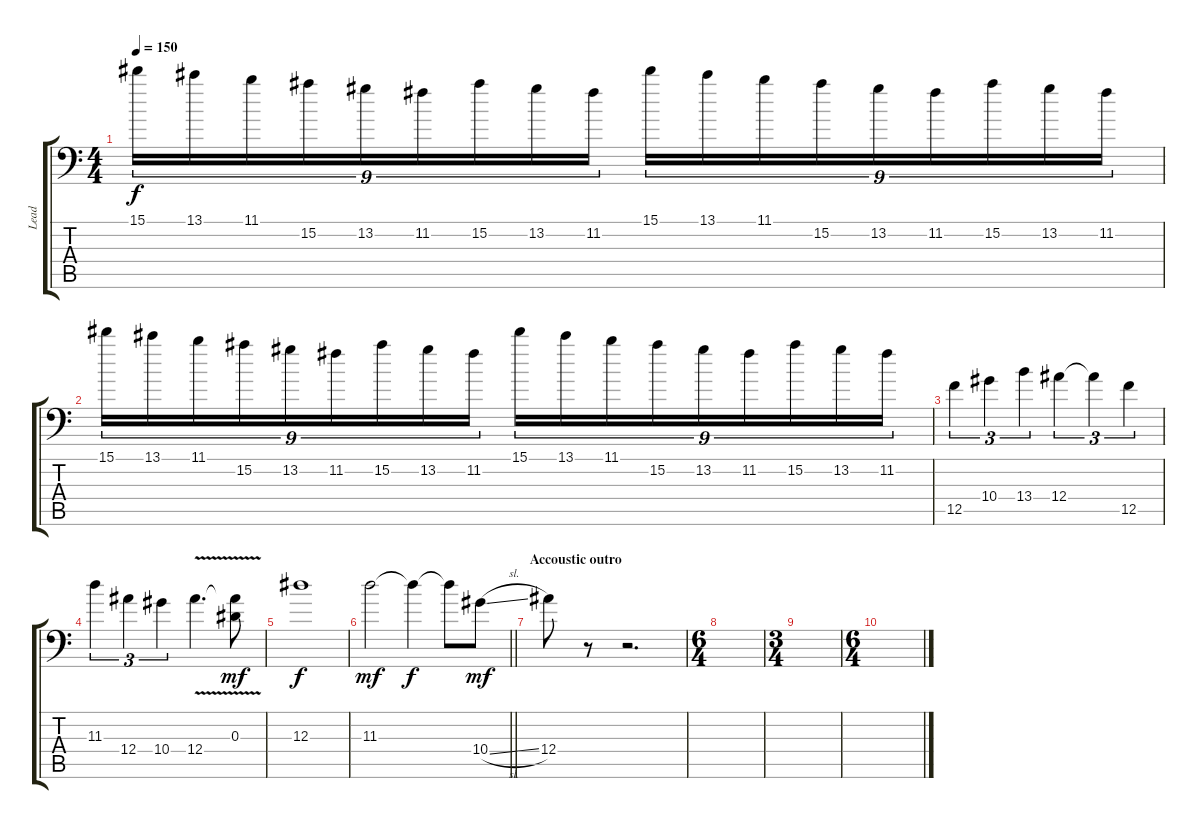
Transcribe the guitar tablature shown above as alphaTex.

\track ("Lead" "Lead") {instrument distortionguitar}
\staff {score tabs}
\tuning (C4 G3 Eb3 Bb2 F2 Bb1) {hide}
\ts (4 4)
\tempo 150
\clef f4
\ks c
15.1.16{tu (9 8) dy f} 13.1.16{tu (9 8)} 11.1.16{tu (9 8)} 15.2.16{tu (9 8)} 13.2.16{tu (9 8)} 11.2.16{tu (9 8)} 15.2.16{tu (9 8)} 13.2.16{tu (9 8)} 11.2.16{tu (9 8)} 15.1.16{tu (9 8)} 13.1.16{tu (9 8)} 11.1.16{tu (9 8)} 15.2.16{tu (9 8)} 13.2.16{tu (9 8)} 11.2.16{tu (9 8)} 15.2.16{tu (9 8)} 13.2.16{tu (9 8)} 11.2.16{tu (9 8)} |
15.1.16{tu (9 8)} 13.1.16{tu (9 8)} 11.1.16{tu (9 8)} 15.2.16{tu (9 8)} 13.2.16{tu (9 8)} 11.2.16{tu (9 8)} 15.2.16{tu (9 8)} 13.2.16{tu (9 8)} 11.2.16{tu (9 8)} 15.1.16{tu (9 8)} 13.1.16{tu (9 8)} 11.1.16{tu (9 8)} 15.2.16{tu (9 8)} 13.2.16{tu (9 8)} 11.2.16{tu (9 8)} 15.2.16{tu (9 8)} 13.2.16{tu (9 8)} 11.2.16{tu (9 8)} |
12.5.4{tu (3 2)} 10.4.4{tu (3 2)} 13.4.4{tu (3 2)} 12.4.4{tu (3 2)} 12.4{t}.4{tu (3 2)} 12.5.4{tu (3 2)} |
11.3.4{tu (3 2)} 12.4.4{tu (3 2)} 10.4.4{tu (3 2)} 12.4{v}.4{d} (0.3 12.4{t}).8{dy mf} |
12.3.1{dy f} |
\barLineRight lightlight
11.3.2{dy mf} 11.3{t}.4{dy f} 11.3{t}.8 10.4{sl}.8{dy mf} |
\section ("" "Accoustic outro")
12.4.8 r.8 r.2{d} |
\ts (6 4)
|
\ts (3 4)
|
\ts (6 4)
